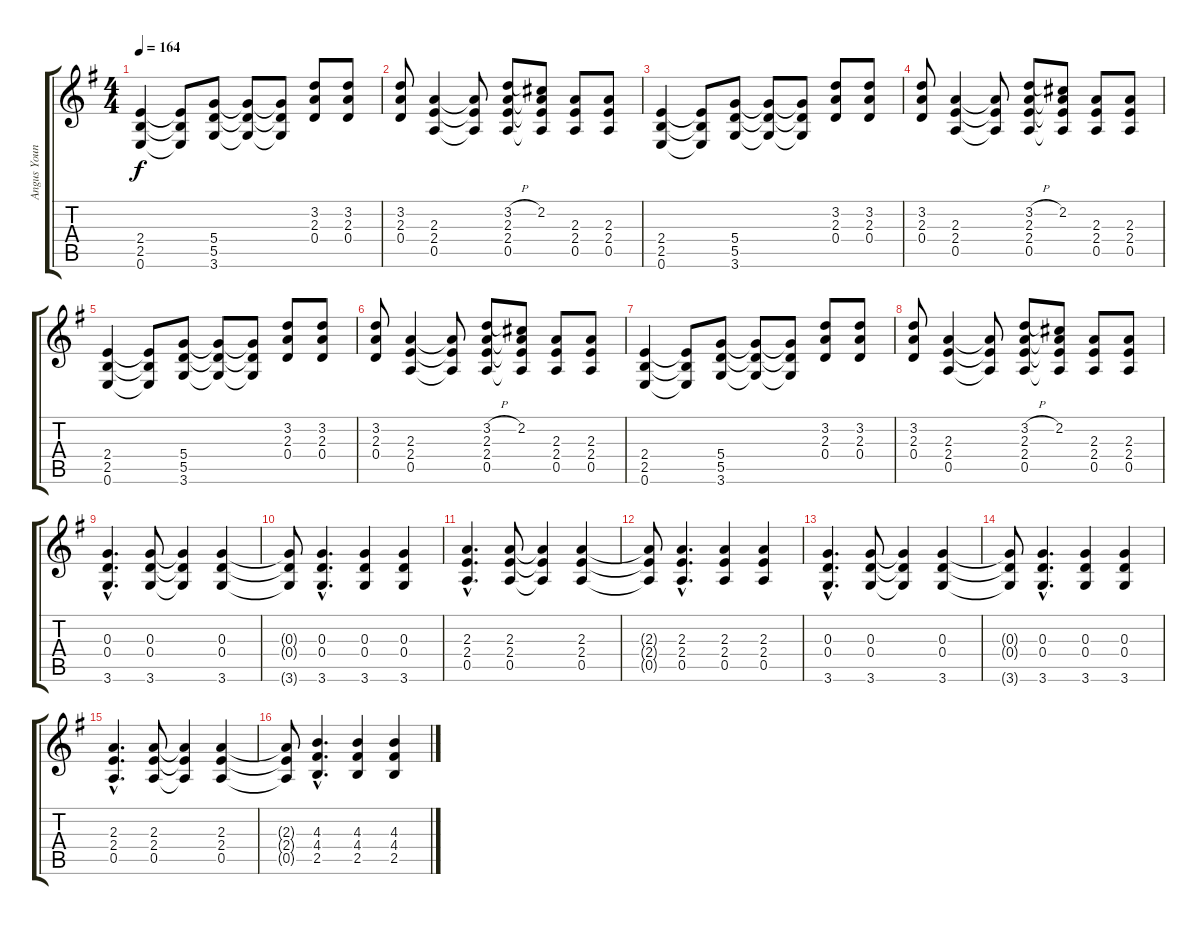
\track ("Angus Young" "Angus Youn") {instrument distortionguitar}
\staff {score tabs}
\tuning (E4 B3 G3 D3 A2 E2) {hide}
\ts (4 4)
\tempo 164
\clef g2
\ks g
(2.4 2.5 0.6).4{dy f} (2.4{t} 2.5{t} 0.6{t}).8 (5.4 5.5 3.6).8 (5.4{t} 5.5{t} 3.6{t}).8 (5.4{t} 5.5{t} 3.6{t}).8 (3.2 2.3 0.4).8 (3.2 2.3 0.4).8 |
(3.2 2.3 0.4).8 (2.3 2.4 0.5).4 (2.3{t} 2.4{t} 0.5{t}).8 (3.2{h} 2.3 2.4 0.5).8 (2.2 2.3{t} 2.4{t} 0.5{t}).8 (2.3 2.4 0.5).8 (2.3 2.4 0.5).8 |
(2.4 2.5 0.6).4 (2.4{t} 2.5{t} 0.6{t}).8 (5.4 5.5 3.6).8 (5.4{t} 5.5{t} 3.6{t}).8 (5.4{t} 5.5{t} 3.6{t}).8 (3.2 2.3 0.4).8 (3.2 2.3 0.4).8 |
(3.2 2.3 0.4).8 (2.3 2.4 0.5).4 (2.3{t} 2.4{t} 0.5{t}).8 (3.2{h} 2.3 2.4 0.5).8 (2.2 2.3{t} 2.4{t} 0.5{t}).8 (2.3 2.4 0.5).8 (2.3 2.4 0.5).8 |
(2.4 2.5 0.6).4 (2.4{t} 2.5{t} 0.6{t}).8 (5.4 5.5 3.6).8 (5.4{t} 5.5{t} 3.6{t}).8 (5.4{t} 5.5{t} 3.6{t}).8 (3.2 2.3 0.4).8 (3.2 2.3 0.4).8 |
(3.2 2.3 0.4).8 (2.3 2.4 0.5).4 (2.3{t} 2.4{t} 0.5{t}).8 (3.2{h} 2.3 2.4 0.5).8 (2.2 2.3{t} 2.4{t} 0.5{t}).8 (2.3 2.4 0.5).8 (2.3 2.4 0.5).8 |
(2.4 2.5 0.6).4 (2.4{t} 2.5{t} 0.6{t}).8 (5.4 5.5 3.6).8 (5.4{t} 5.5{t} 3.6{t}).8 (5.4{t} 5.5{t} 3.6{t}).8 (3.2 2.3 0.4).8 (3.2 2.3 0.4).8 |
(3.2 2.3 0.4).8 (2.3 2.4 0.5).4 (2.3{t} 2.4{t} 0.5{t}).8 (3.2{h} 2.3 2.4 0.5).8 (2.2 2.3{t} 2.4{t} 0.5{t}).8 (2.3 2.4 0.5).8 (2.3 2.4 0.5).8 |
(0.3{hac} 0.4{hac} 3.6{hac}).4{d} (0.3 0.4 3.6).8 (0.3{t} 0.4{t} 3.6{t}).4 (0.3 0.4 3.6).4 |
(0.3{t} 0.4{t} 3.6{t}).8 (0.3{hac} 0.4{hac} 3.6{hac}).4{d} (0.3 0.4 3.6).4 (0.3 0.4 3.6).4 |
(2.3{hac} 2.4{hac} 0.5{hac}).4{d} (2.3 2.4 0.5).8 (2.3{t} 2.4{t} 0.5{t}).4 (2.3 2.4 0.5).4 |
(2.3{t} 2.4{t} 0.5{t}).8 (2.3{hac} 2.4{hac} 0.5{hac}).4{d} (2.3 2.4 0.5).4 (2.3 2.4 0.5).4 |
(0.3{hac} 0.4{hac} 3.6{hac}).4{d} (0.3 0.4 3.6).8 (0.3{t} 0.4{t} 3.6{t}).4 (0.3 0.4 3.6).4 |
(0.3{t} 0.4{t} 3.6{t}).8 (0.3{hac} 0.4{hac} 3.6{hac}).4{d} (0.3 0.4 3.6).4 (0.3 0.4 3.6).4 |
(2.3{hac} 2.4{hac} 0.5{hac}).4{d} (2.3 2.4 0.5).8 (2.3{t} 2.4{t} 0.5{t}).4 (2.3 2.4 0.5).4 |
(2.3{t} 2.4{t} 0.5{t}).8 (4.3{hac} 4.4{hac} 2.5{hac}).4{d} (4.3 4.4 2.5).4 (4.3 4.4 2.5).4
